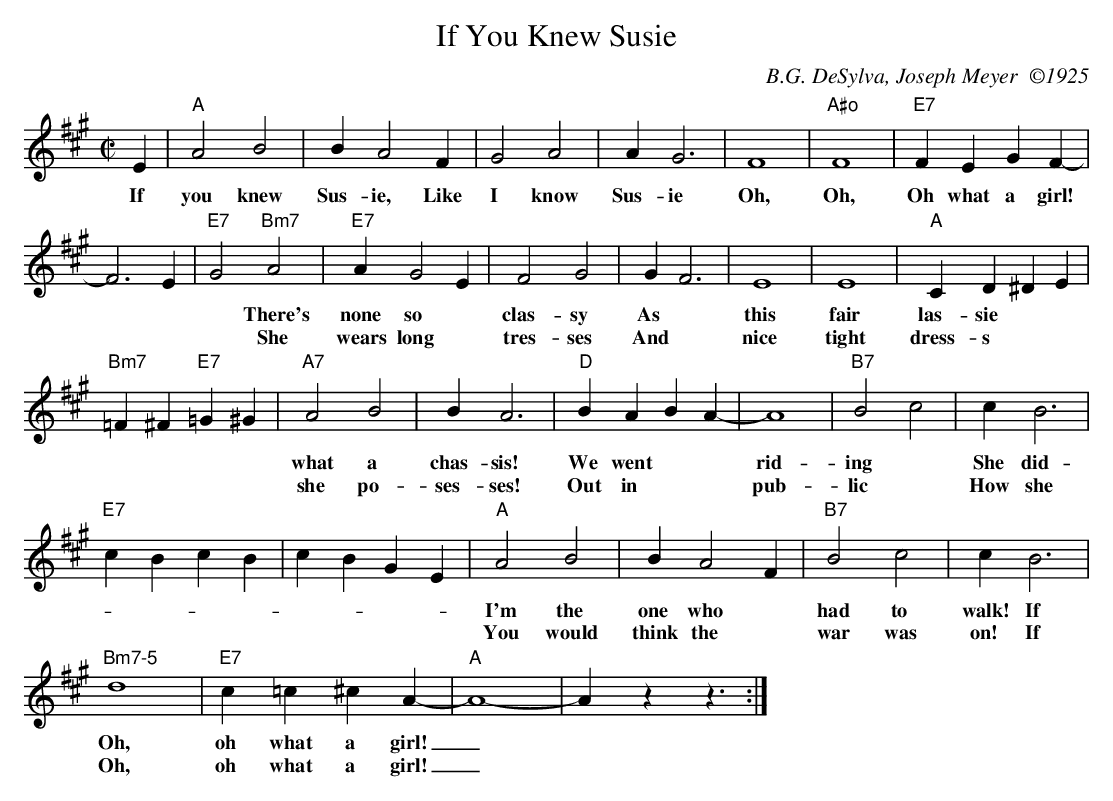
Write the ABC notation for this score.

X:1
T: If You Knew Susie
C: B.G. DeSylva, Joseph Meyer  \2511925
M: C|
K: A
E2| "A"A4 B4| B2 A4 F2| G4 A4| A2 G6| F8| "A#o"F8| "E7"F2E2 G2F2-|
w: If| you knew| Sus-ie, Like| I know| Sus-ie| Oh,| Oh,| Oh what a girl!|
w:   |         |             |       |       |    |    |                |
      F6 E2|\
     "E7"G4 "Bm7"A4| "E7"A2 G4 E2| F4 G4| G2 F6| E8| E8| "A"C2D2 ^D2E2|
w: ~ There's| none so| clas-sy As| this fair| las-sie| Oh,| Oh!| Ho-ly Mo-ses|
w:* She| wears long| tres-ses And| nice tight| dress-s| Oh,| Oh!| What a fut-ure|
     "Bm7"=F2^F2 "E7"=G2^G2|\
     "A7"A4 B4| B2 A6| "D"B2A2 B2A2-| A8| "B7"B4 c4| c2 B6|
w: what a chas-sis!| We went| rid-ing| She did-n't balk|_ | Back from| Yon-kers|
w: she po-ses-ses!| Out in| pub-lic| How she can yawn|_ | In a | par-lor|
     "E7"c2B2 c2B2| c2B2 G2E2|\
     "A"A4 B4| B2 A4 F2| "B7"B4 c4| c2 B6|
w: I'm the one who| had to walk! If | you knew| Sus-ie, Like| I know| Sus-ie|
w: You would think the| war was on!  If | you knew| Sus-ie, Like| I know| Sus-ie|
      "Bm7-5"d8| "E7"c2=c2 ^c2A2-| "A"A8- | A2z2 z3 :|
w: Oh,| oh what a girl!|_
w: Oh,| oh what a girl!|_
